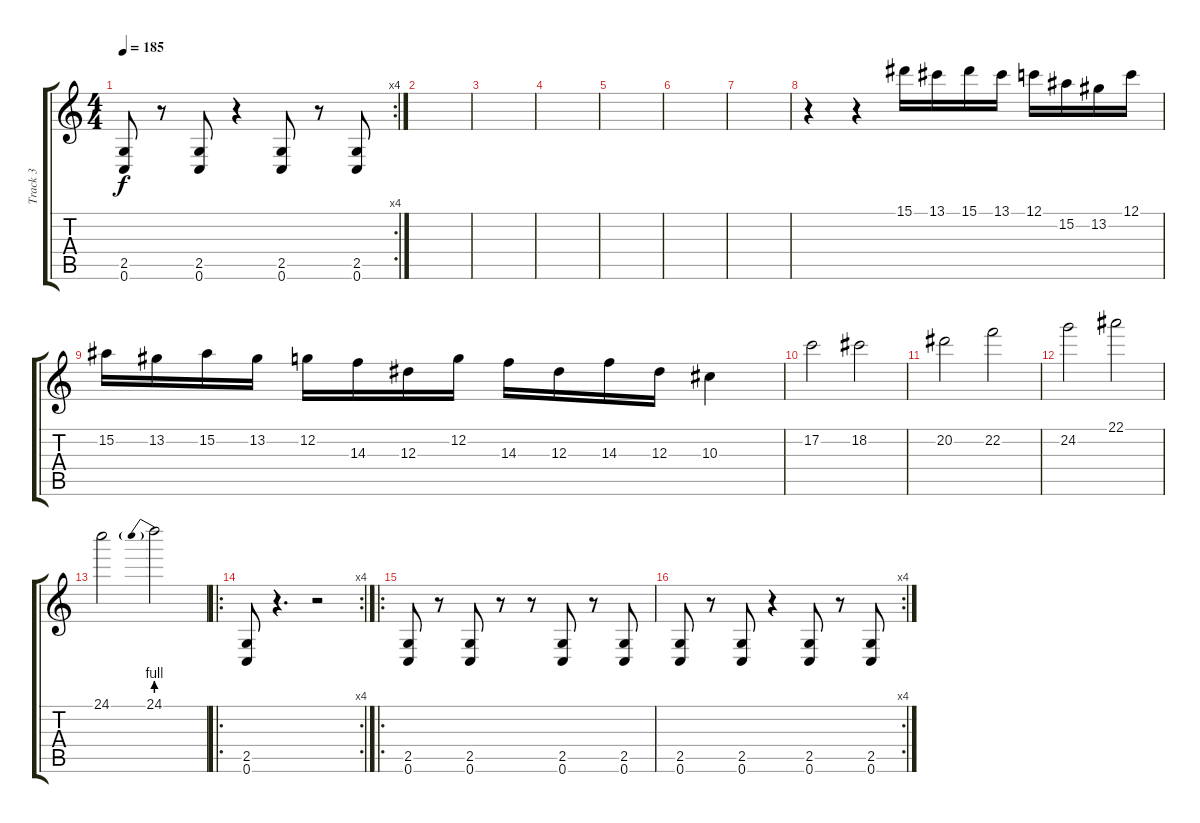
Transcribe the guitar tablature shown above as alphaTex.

\track ("Track 3" "Track 3") {instrument distortionguitar}
\staff {score tabs}
\tuning (C4 G3 Eb3 Bb2 F2 C2) {hide}
\rc 4
\ts (4 4)
\tempo 185
\clef g2
\ks c
(2.5 0.6).8{dy f} r.8 (2.5 0.6).8 r.4 (2.5 0.6).8 r.8 (2.5 0.6).8 |
|
|
|
|
|
|
r.4{instrument overdrivenguitar} r.4 15.1.16 13.1.16 15.1.16 13.1.16 12.1.16 15.2.16 13.2.16 12.1.16 |
15.2.16 13.2.16 15.2.16 13.2.16 12.2.16 14.3.16 12.3.16 12.2.16 14.3.16 12.3.16 14.3.16 12.3.16 10.3.4 |
17.2.2 18.2.2 |
20.2.2 22.2.2 |
24.2.2 22.1.2 |
24.1.2 24.1{be (prebend 0 4 60 4)}.2 |
\ro
\rc 4
(2.5 0.6).8{volume 13 instrument distortionguitar} r.4{d} r.2 |
\ro
(2.5 0.6).8 r.8 (2.5 0.6).8 r.8 r.8 (2.5 0.6).8 r.8 (2.5 0.6).8 |
\rc 4
(2.5 0.6).8 r.8 (2.5 0.6).8 r.4 (2.5 0.6).8 r.8 (2.5 0.6).8
